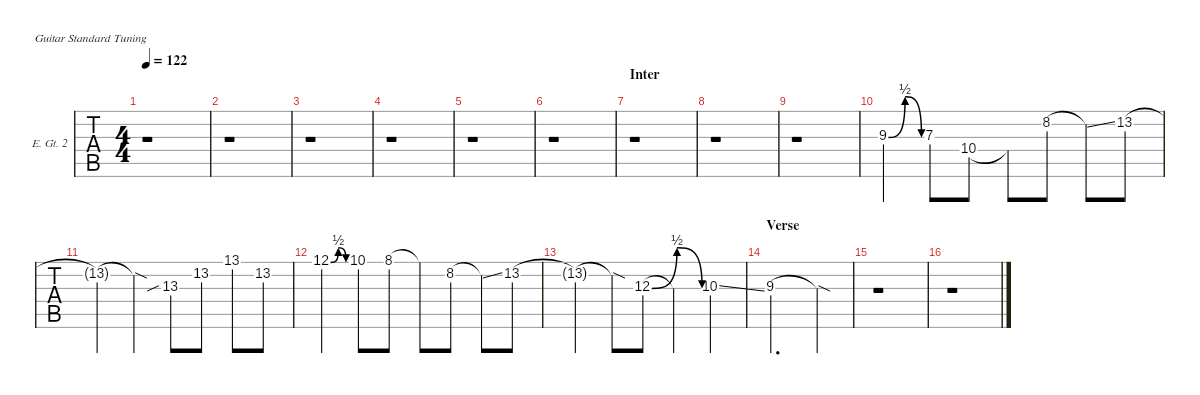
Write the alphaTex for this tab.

\defaultSystemsLayout 4
\hideDynamics
\bracketExtendMode nobrackets
\firstSystemTrackNameOrientation horizontal
\track ("Ele. Guitar 2.2" "E. Gt. 2") {defaultSystemsLayout 4 instrument distortionguitar}
\staff {tabs}
\tuning (E4 B3 G3 D3 A2 E2)
\ts (4 4)
\tempo 122
\clef g2
\scale
0.290539
\ks d
r.1{dy f} |
\scale
0.236487 r.1 |
\scale
0.236487 r.1 |
\scale
0.236487 r.1 |
\scale
0.527027 r.1 |
\scale
0.472973 r.1 |
\section ("" "Inter")
\scale
0.353579
\ks c
r.1 |
\scale
0.323211 r.1 |
\scale
0.32321 r.1 |
\scale
0.272776 9.3{be (bendrelease 0 0 14.399999999999999 2 25.2 2 36.6 0)}.4 7.3.8 10.4.8 10.4{t}.8 8.2.8 8.2{ss t}.8 13.2.8 |
\scale
0.242408 13.2{t}.4 13.2{sod t}.4 13.3{sib acc b}.8 13.2.8 13.1.8 13.2.8 |
\scale
0.242408 12.1{be (bendrelease 0 0 14.399999999999999 2 25.2 2 36.6 0)}.4 10.1.8 8.1.8 8.1{t}.8 8.2.8 8.2{ss t}.8 13.2.8 |
\scale
0.242409 13.2{t}.4 13.2{sod t}.8 12.3{be (bendrelease 0 0 18 2 39 2 52.199999999999996 0)}.8 12.3{t}.4 10.3{ss}.4 |
\section ("" "Verse")
\scale
0.272776 9.3.2{d} 9.3{sod t}.4 |
\scale
0.242408 r.1 |
\scale
0.242408 r.1
